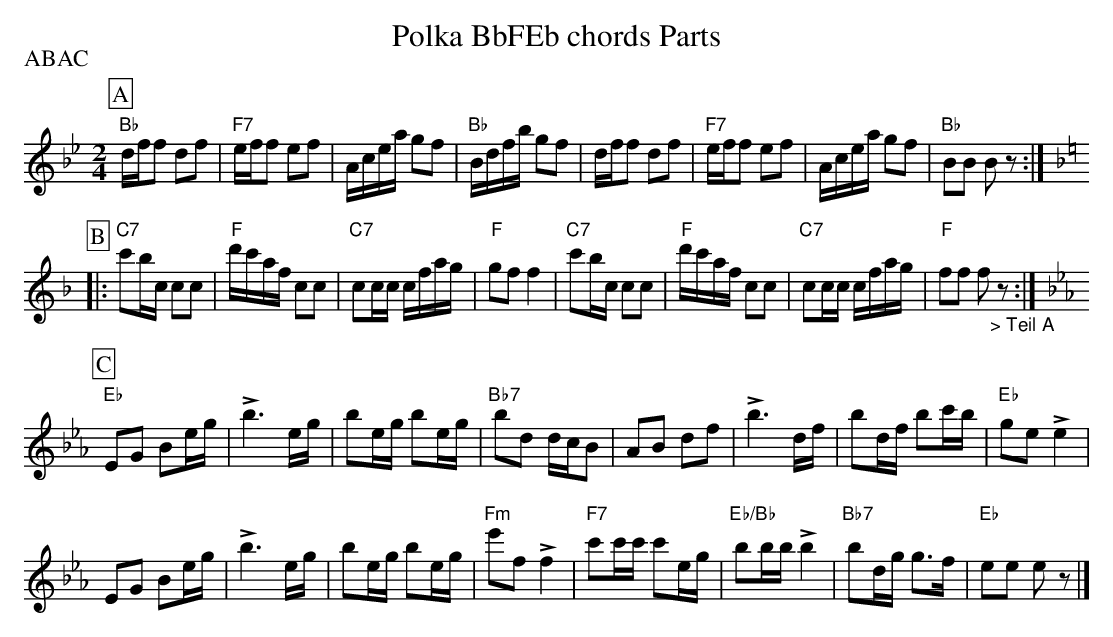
X:1
T: Polka BbFEb chords Parts
P:ABAC
M:2/4
L:1/16
K:Bb %%MIDI gchordon
[P:A] "Bb"dff2 d2f2 | "F7"eff2 e2f2 | Acea g2f2 | "Bb"Bdfb g2f2 | dff2 d2f2 | "F7"eff2 e2f2 | Acea g2f2 | "Bb"B2B2 B2z2 :| [K:F]
[P:B] |: "C7"c'2bc c2c2 | "F"d'c'af c2c2 | "C7"c2cc cfag | "F"g2f2 f4 | "C7"c'2bc c2c2 | "F"d'c'af c2c2 | "C7"c2cc cfag | "F"f2f2 f2"_> Teil A"z2 :| [K:Eb] [L:1/8]
[P:C] "Eb"EG Be/g/ | +>+b3e/g/ | be/g/ be/g/ | "Bb7"bd d/c/B | AB df | +>+b3d/f/ | bd/f/ bc'/b/ | "Eb"ge +>+e2 |
EG Be/g/ | +>+b3e/g/ | be/g/ be/g/ | "Fm"e'f +>+f2 | "F7"c'c'/c'/ c'e/g/ | "Eb/Bb"bb/b/ +>+b2 | "Bb7"bd/g/ g>f | "Eb"ee ez |]
